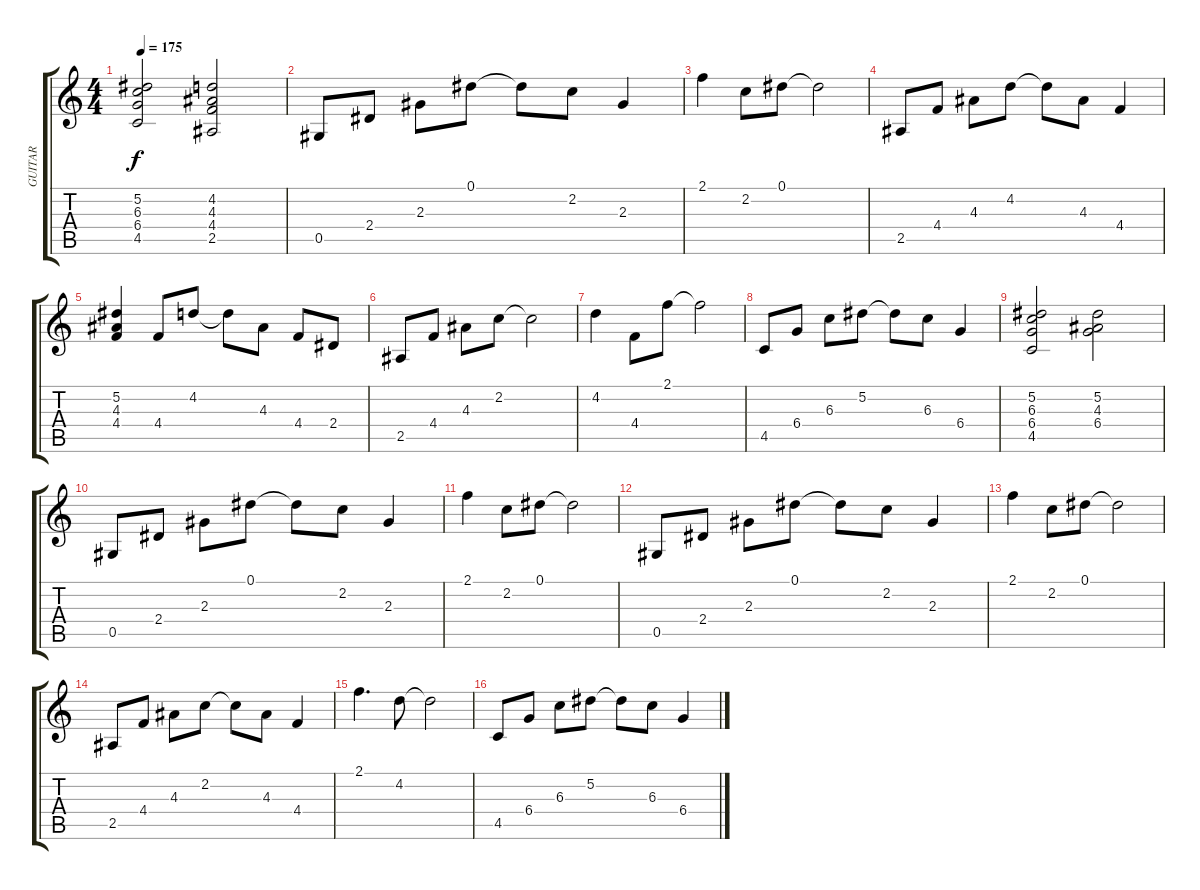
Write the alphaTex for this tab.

\track ("GUITAR" "GUITAR") {instrument acousticguitarnylon}
\staff {score tabs}
\tuning (Eb4 Bb3 Gb3 Db3 Ab2 Eb2) {hide}
\ts (4 4)
\tempo 175
\clef g2
\ks c
(5.2 6.3 6.4 4.5).2{dy f} (4.2 4.3 4.4 2.5).2 |
0.5.8 2.4.8 2.3.8 0.1.8 0.1{t}.8 2.2.8 2.3.4 |
2.1.4 2.2.8 0.1.8 0.1{t}.2 |
2.5.8 4.4.8 4.3.8 4.2.8 4.2{t}.8 4.3.8 4.4.4 |
(5.2 4.3 4.4).4 4.4.8 4.2.8 4.2{t}.8 4.3.8 4.4.8 2.4.8 |
2.5.8 4.4.8 4.3.8 2.2.8 2.2{t}.2 |
4.2.4 4.4.8 2.1.8 2.1{t}.2 |
4.5.8 6.4.8 6.3.8 5.2.8 5.2{t}.8 6.3.8 6.4.4 |
(5.2 6.3 6.4 4.5).2 (5.2 4.3 6.4).2 |
0.5.8 2.4.8 2.3.8 0.1.8 0.1{t}.8 2.2.8 2.3.4 |
2.1.4 2.2.8 0.1.8 0.1{t}.2 |
0.5.8 2.4.8 2.3.8 0.1.8 0.1{t}.8 2.2.8 2.3.4 |
2.1.4 2.2.8 0.1.8 0.1{t}.2 |
2.5.8 4.4.8 4.3.8 2.2.8 2.2{t}.8 4.3.8 4.4.4 |
2.1.4{d} 4.2.8 4.2{t}.2 |
4.5.8 6.4.8 6.3.8 5.2.8 5.2{t}.8 6.3.8 6.4.4
